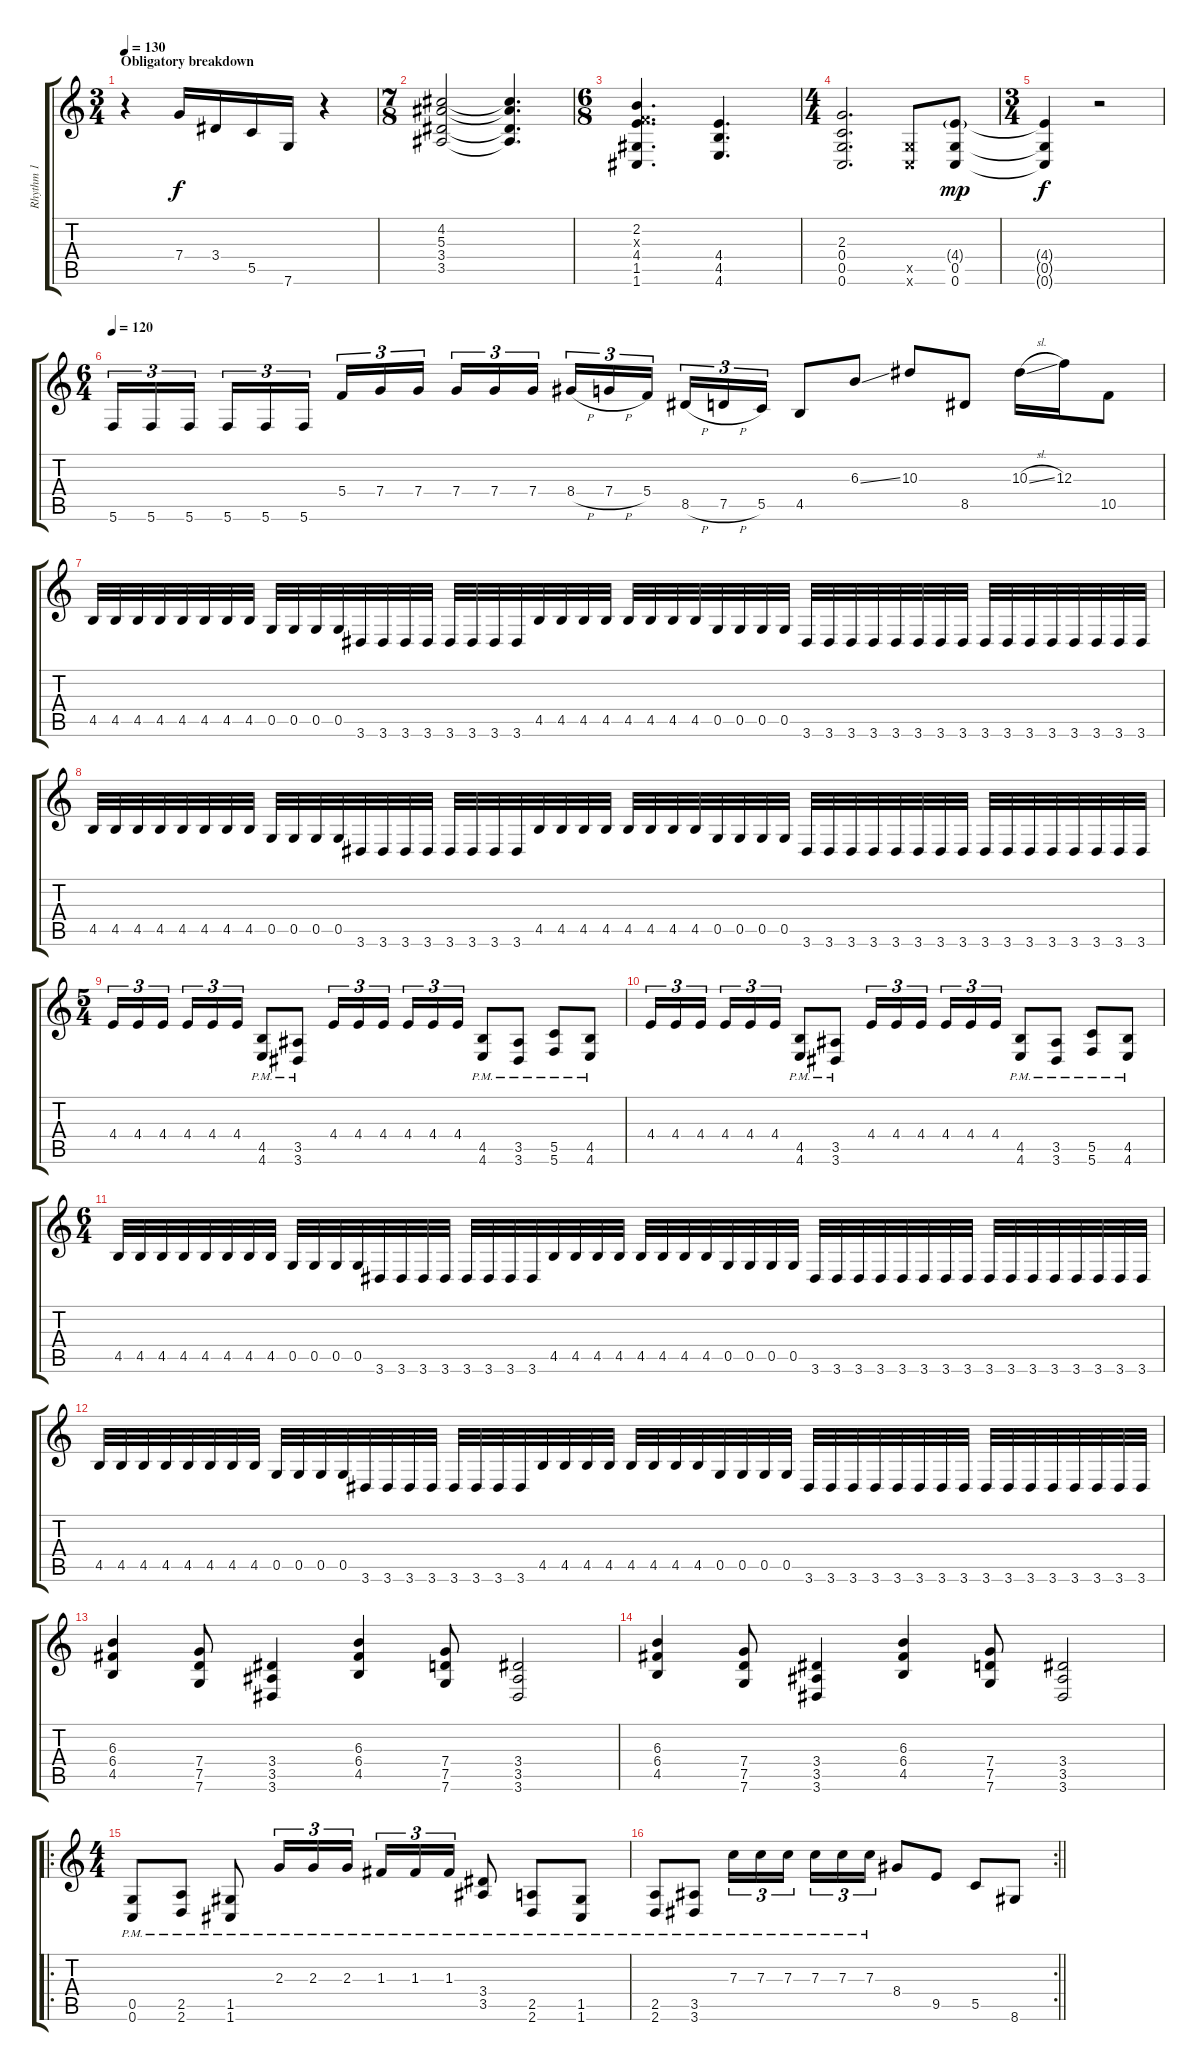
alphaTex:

\track ("Rhythm 1" "Rhythm 1") {instrument distortionguitar}
\staff {score tabs}
\tuning (D4 A3 F3 C3 G2 C2) {hide}
\ts (3 4)
\section ("" "Obligatory breakdown")
\tempo 130
\clef g2
\ks c
r.4{dy f balance 0} 7.4.16 3.4.16 5.5.16 7.6.16 r.4 |
\ts (7 8)
(4.2 5.3 3.4 3.5).2 (4.2{t} 5.3{t} 3.4{t} 3.5{t}).4{d} |
\ts (6 8)
(2.2 0.3{x} 4.4 1.5 1.6).4{d} (4.4 4.5 4.6).4{d} |
\ts (4 4)
(2.3 0.4 0.5 0.6).2{d} (0.5{x} 0.6{x}).8 (4.4{g} 0.5 0.6).8{dy mp} |
\ts (3 4)
(4.4{t} 0.5{t} 0.6{t}).4{dy f} r.2 |
\ts (6 4)
\tempo 120
5.6.16{tu (3 2)} 5.6.16{tu (3 2)} 5.6.16{tu (3 2) beam splitsecondary} 5.6.16{tu (3 2)} 5.6.16{tu (3 2)} 5.6.16{tu (3 2) beam splitsecondary} 5.4.16{tu (3 2)} 7.4.16{tu (3 2)} 7.4.16{tu (3 2) beam splitsecondary} 7.4.16{tu (3 2)} 7.4.16{tu (3 2)} 7.4.16{tu (3 2) beam splitsecondary} 8.4{h}.16{tu (3 2)} 7.4{h}.16{tu (3 2)} 5.4.16{tu (3 2) beam splitsecondary} 8.5{h}.16{tu (3 2)} 7.5{h}.16{tu (3 2)} 5.5.16{tu (3 2)} 4.5.8 6.3{ss}.8 10.3.8 8.5.8 10.3{sl}.16 12.3.16 10.5.8 |
4.5.32 4.5.32 4.5.32 4.5.32 4.5.32 4.5.32 4.5.32 4.5.32 0.5.32 0.5.32 0.5.32 0.5.32 3.6.32 3.6.32 3.6.32 3.6.32 3.6.32 3.6.32 3.6.32 3.6.32 4.5.32 4.5.32 4.5.32 4.5.32 4.5.32 4.5.32 4.5.32 4.5.32 0.5.32 0.5.32 0.5.32 0.5.32 3.6.32 3.6.32 3.6.32 3.6.32 3.6.32 3.6.32 3.6.32 3.6.32 3.6.32 3.6.32 3.6.32 3.6.32 3.6.32 3.6.32 3.6.32 3.6.32 |
4.5.32 4.5.32 4.5.32 4.5.32 4.5.32 4.5.32 4.5.32 4.5.32 0.5.32 0.5.32 0.5.32 0.5.32 3.6.32 3.6.32 3.6.32 3.6.32 3.6.32 3.6.32 3.6.32 3.6.32 4.5.32 4.5.32 4.5.32 4.5.32 4.5.32 4.5.32 4.5.32 4.5.32 0.5.32 0.5.32 0.5.32 0.5.32 3.6.32 3.6.32 3.6.32 3.6.32 3.6.32 3.6.32 3.6.32 3.6.32 3.6.32 3.6.32 3.6.32 3.6.32 3.6.32 3.6.32 3.6.32 3.6.32 |
\ts (5 4)
4.4.16{tu (3 2)} 4.4.16{tu (3 2)} 4.4.16{tu (3 2) beam splitsecondary} 4.4.16{tu (3 2)} 4.4.16{tu (3 2)} 4.4.16{tu (3 2)} (4.5{pm} 4.6{pm}).8 (3.5{pm} 3.6{pm}).8 4.4.16{tu (3 2)} 4.4.16{tu (3 2)} 4.4.16{tu (3 2) beam splitsecondary} 4.4.16{tu (3 2)} 4.4.16{tu (3 2)} 4.4.16{tu (3 2)} (4.5{pm} 4.6{pm}).8 (3.5{pm} 3.6{pm}).8 (5.5{pm} 5.6{pm}).8 (4.5{pm} 4.6{pm}).8 |
4.4.16{tu (3 2)} 4.4.16{tu (3 2)} 4.4.16{tu (3 2) beam splitsecondary} 4.4.16{tu (3 2)} 4.4.16{tu (3 2)} 4.4.16{tu (3 2)} (4.5{pm} 4.6{pm}).8 (3.5{pm} 3.6{pm}).8 4.4.16{tu (3 2)} 4.4.16{tu (3 2)} 4.4.16{tu (3 2) beam splitsecondary} 4.4.16{tu (3 2)} 4.4.16{tu (3 2)} 4.4.16{tu (3 2)} (4.5{pm} 4.6{pm}).8 (3.5{pm} 3.6{pm}).8 (5.5{pm} 5.6{pm}).8 (4.5{pm} 4.6{pm}).8 |
\ts (6 4)
4.5.32 4.5.32 4.5.32 4.5.32 4.5.32 4.5.32 4.5.32 4.5.32 0.5.32 0.5.32 0.5.32 0.5.32 3.6.32 3.6.32 3.6.32 3.6.32 3.6.32 3.6.32 3.6.32 3.6.32 4.5.32 4.5.32 4.5.32 4.5.32 4.5.32 4.5.32 4.5.32 4.5.32 0.5.32 0.5.32 0.5.32 0.5.32 3.6.32 3.6.32 3.6.32 3.6.32 3.6.32 3.6.32 3.6.32 3.6.32 3.6.32 3.6.32 3.6.32 3.6.32 3.6.32 3.6.32 3.6.32 3.6.32 |
4.5.32 4.5.32 4.5.32 4.5.32 4.5.32 4.5.32 4.5.32 4.5.32 0.5.32 0.5.32 0.5.32 0.5.32 3.6.32 3.6.32 3.6.32 3.6.32 3.6.32 3.6.32 3.6.32 3.6.32 4.5.32 4.5.32 4.5.32 4.5.32 4.5.32 4.5.32 4.5.32 4.5.32 0.5.32 0.5.32 0.5.32 0.5.32 3.6.32 3.6.32 3.6.32 3.6.32 3.6.32 3.6.32 3.6.32 3.6.32 3.6.32 3.6.32 3.6.32 3.6.32 3.6.32 3.6.32 3.6.32 3.6.32 |
(6.3 6.4 4.5).4 (7.4 7.5 7.6).8 (3.4 3.5 3.6).4 (6.3 6.4 4.5).4 (7.4 7.5 7.6).8 (3.4 3.5 3.6).2 |
(6.3 6.4 4.5).4 (7.4 7.5 7.6).8 (3.4 3.5 3.6).4 (6.3 6.4 4.5).4 (7.4 7.5 7.6).8 (3.4 3.5 3.6).2 |
\ro
\ts (4 4)
(0.5{pm} 0.6{pm}).8 (2.5{pm} 2.6{pm}).8 (1.5{pm} 1.6{pm}).8 2.3{pm}.16{tu (3 2)} 2.3{pm}.16{tu (3 2)} 2.3{pm}.16{tu (3 2)} 1.3{pm}.16{tu (3 2)} 1.3{pm}.16{tu (3 2)} 1.3{pm}.16{tu (3 2)} (3.4{pm} 3.5{pm}).8 (2.5{pm} 2.6{pm}).8 (1.5{pm} 1.6{pm}).8 |
\rc 2
\barLineRight lightlight
(2.5{pm} 2.6{pm}).8 (3.5{pm} 3.6{pm}).8 7.3{pm}.16{tu (3 2)} 7.3{pm}.16{tu (3 2)} 7.3{pm}.16{tu (3 2) beam splitsecondary} 7.3{pm}.16{tu (3 2)} 7.3{pm}.16{tu (3 2)} 7.3{pm}.16{tu (3 2)} 8.4.8 9.5.8 5.5.8 8.6.8
